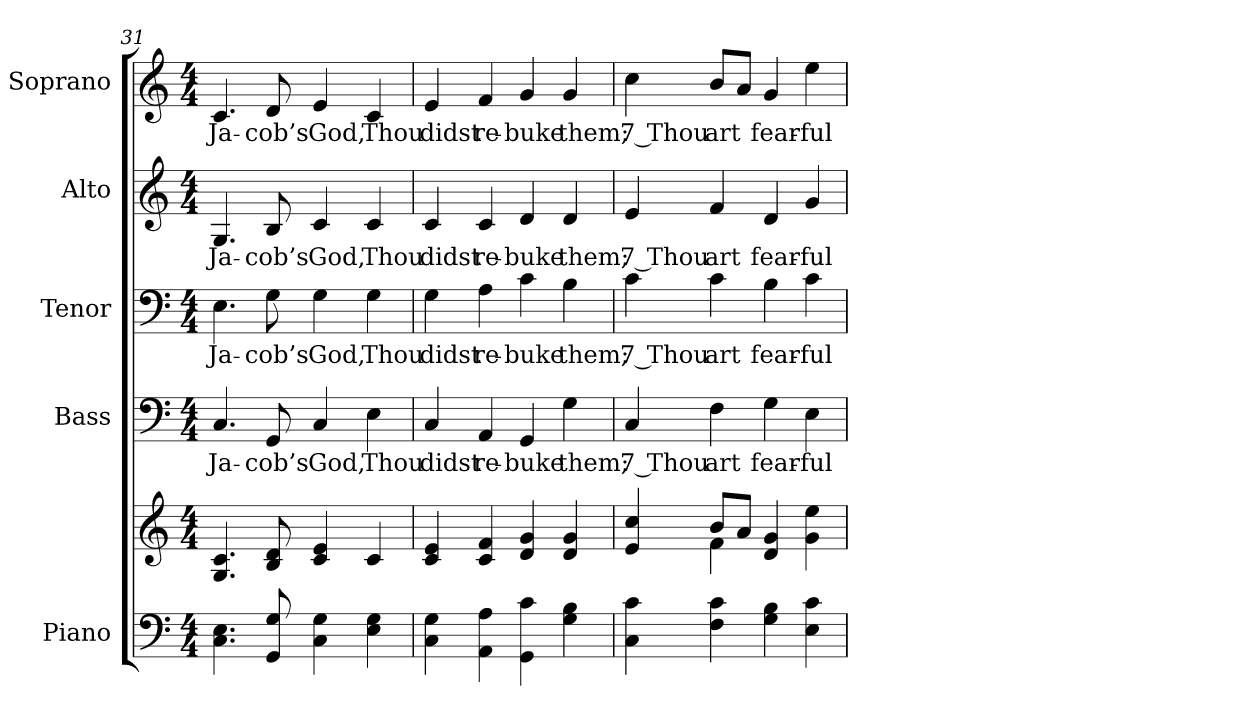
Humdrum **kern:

**kern	**kern	**kern	**text	**kern	**text	**kern	**text	**kern	**text
*part5	*part5	*part4	*part4	*part3	*part3	*part2	*part2	*part1	*part1
*staff6	*staff5	*staff4	*staff4	*staff3	*staff3	*staff2	*staff2	*staff1	*staff1
*I"Piano	*	*I"Bass	*	*I"Tenor	*	*I"Alto	*	*I"Soprano	*
*I'Pno.	*	*I'B.	*	*I'T.	*	*I'A.	*	*I'S.	*
*clefF4	*clefG2	*clefF4	*	*clefF4	*	*clefG2	*	*clefG2	*
*k[]	*k[]	*k[]	*	*k[]	*	*k[]	*	*k[]	*
*C:	*C:	*C:	*	*C:	*	*C:	*	*C:	*
*M4/4	*M4/4	*M4/4	*	*M4/4	*	*M4/4	*	*M4/4	*
=31	=31	=31	=31	=31	=31	=31	=31	=31	=31
!	!	!	!LO:LY:b:color=#000000	!	!	!	!	!	!
!	!	!	!	!	!LO:LY:b:color=#000000	!	!	!	!
!	!	!	!	!	!	!	!LO:LY:b:color=#000000	!	!
!	!	!	!	!	!	!	!	!	!LO:LY:b:color=#000000
4.Ci\ 4.Ei	4.Gi/ 4.ci	4.Ci/	Ja-	4.Ei\	Ja-	4.Gi/	Ja-	4.ci/	Ja-
!	!	!	!LO:LY:b:color=#000000	!	!	!	!	!	!
!	!	!	!	!	!LO:LY:b:color=#000000	!	!	!	!
!	!	!	!	!	!	!	!LO:LY:b:color=#000000	!	!
!	!	!	!	!	!	!	!	!	!LO:LY:b:color=#000000
8GGi/ 8Gi	8Bi/ 8di	8GGi/	-cob’s	8Gi\	-cob’s	8Bi/	-cob’s	8di/	-cob’s
!	!	!	!LO:LY:b:color=#000000	!	!	!	!	!	!
!	!	!	!	!	!LO:LY:b:color=#000000	!	!	!	!
!	!	!	!	!	!	!	!LO:LY:b:color=#000000	!	!
!	!	!	!	!	!	!	!	!	!LO:LY:b:color=#000000
4Ci\ 4Gi	4ci/ 4ei	4Ci/	God,	4Gi\	God,	4ci/	God,	4ei/	God,
!	!	!	!LO:LY:b:color=#000000	!	!	!	!	!	!
!	!	!	!	!	!LO:LY:b:color=#000000	!	!	!	!
!	!	!	!	!	!	!	!LO:LY:b:color=#000000	!	!
!	!	!	!	!	!	!	!	!	!LO:LY:b:color=#000000
4Ei\ 4Gi	4ci/	4Ei\	Thou	4Gi\	Thou	4ci/	Thou	4ci/	Thou
=32	=32	=32	=32	=32	=32	=32	=32	=32	=32
!	!	!	!LO:LY:b:color=#000000	!	!	!	!	!	!
!	!	!	!	!	!LO:LY:b:color=#000000	!	!	!	!
!	!	!	!	!	!	!	!LO:LY:b:color=#000000	!	!
!	!	!	!	!	!	!	!	!	!LO:LY:b:color=#000000
4Ci\ 4Gi	4ci/ 4ei	4Ci/	didst	4Gi\	didst	4ci/	didst	4ei/	didst
!	!	!	!LO:LY:b:color=#000000	!	!	!	!	!	!
!	!	!	!	!	!LO:LY:b:color=#000000	!	!	!	!
!	!	!	!	!	!	!	!LO:LY:b:color=#000000	!	!
!	!	!	!	!	!	!	!	!	!LO:LY:b:color=#000000
4AAi\ 4Ai	4ci/ 4fi	4AAi/	re-	4Ai\	re-	4ci/	re-	4fi/	re-
!	!	!	!LO:LY:b:color=#000000	!	!	!	!	!	!
!	!	!	!	!	!LO:LY:b:color=#000000	!	!	!	!
!	!	!	!	!	!	!	!LO:LY:b:color=#000000	!	!
!	!	!	!	!	!	!	!	!	!LO:LY:b:color=#000000
4GGi\ 4ci	4di/ 4gi	4GGi/	-buke	4ci\	-buke	4di/	-buke	4gi/	-buke
!	!	!	!LO:LY:b:color=#000000	!	!	!	!	!	!
!	!	!	!	!	!LO:LY:b:color=#000000	!	!	!	!
!	!	!	!	!	!	!	!LO:LY:b:color=#000000	!	!
!	!	!	!	!	!	!	!	!	!LO:LY:b:color=#000000
4Gi\ 4Bi	4di/ 4gi	4Gi\	them;	4Bi\	them;	4di/	them;	4gi/	them;
!!LO:PB:g=z
=33	=33	=33	=33	=33	=33	=33	=33	=33	=33
*	*^	*	*	*	*	*	*	*	*
!	!	!	!	!LO:LY:b:color=#000000	!	!	!	!	!	!
!	!	!	!	!	!	!LO:LY:b:color=#000000	!	!	!	!
!	!	!	!	!	!	!	!	!LO:LY:b:color=#000000	!	!
!	!	!	!	!	!	!	!	!	!	!LO:LY:b:color=#000000
4Ci\ 4ci	4ei/ 4cci	4ryy	4Ci/	7 Thou	4ci\	7 Thou	4ei/	7 Thou	4cci\	7 Thou
!	!	!	!	!LO:LY:b:color=#000000	!	!	!	!	!	!
!	!	!	!	!	!	!LO:LY:b:color=#000000	!	!	!	!
!	!	!	!	!	!	!	!	!LO:LY:b:color=#000000	!	!
!	!	!	!	!	!	!	!	!	!	!LO:LY:b:color=#000000
4Fi\ 4ci	8bi/L	4fi\	4Fi\	art	4ci\	art	4fi/	art	8bi/L	art
.	8ai/J	.	.	.	.	.	.	.	8ai/J	.
!	!	!	!	!LO:LY:b:color=#000000	!	!	!	!	!	!
!	!	!	!	!	!	!LO:LY:b:color=#000000	!	!	!	!
!	!	!	!	!	!	!	!	!LO:LY:b:color=#000000	!	!
!	!	!	!	!	!	!	!	!	!	!LO:LY:b:color=#000000
4Gi\ 4Bi	4di/ 4gi	2ryy	4Gi\	fear-	4Bi\	fear-	4di/	fear-	4gi/	fear-
!	!	!	!	!LO:LY:b:color=#000000	!	!	!	!	!	!
!	!	!	!	!	!	!LO:LY:b:color=#000000	!	!	!	!
!	!	!	!	!	!	!	!	!LO:LY:b:color=#000000	!	!
!	!	!	!	!	!	!	!	!	!	!LO:LY:b:color=#000000
4Ei\ 4ci	4gi\ 4eei	.	4Ei\	-ful	4ci\	-ful	4gi/	-ful	4eei\	-ful
*	*v	*v	*	*	*	*	*	*	*	*
=	=	=	=	=	=	=	=	=	=
*-	*-	*-	*-	*-	*-	*-	*-	*-	*-
